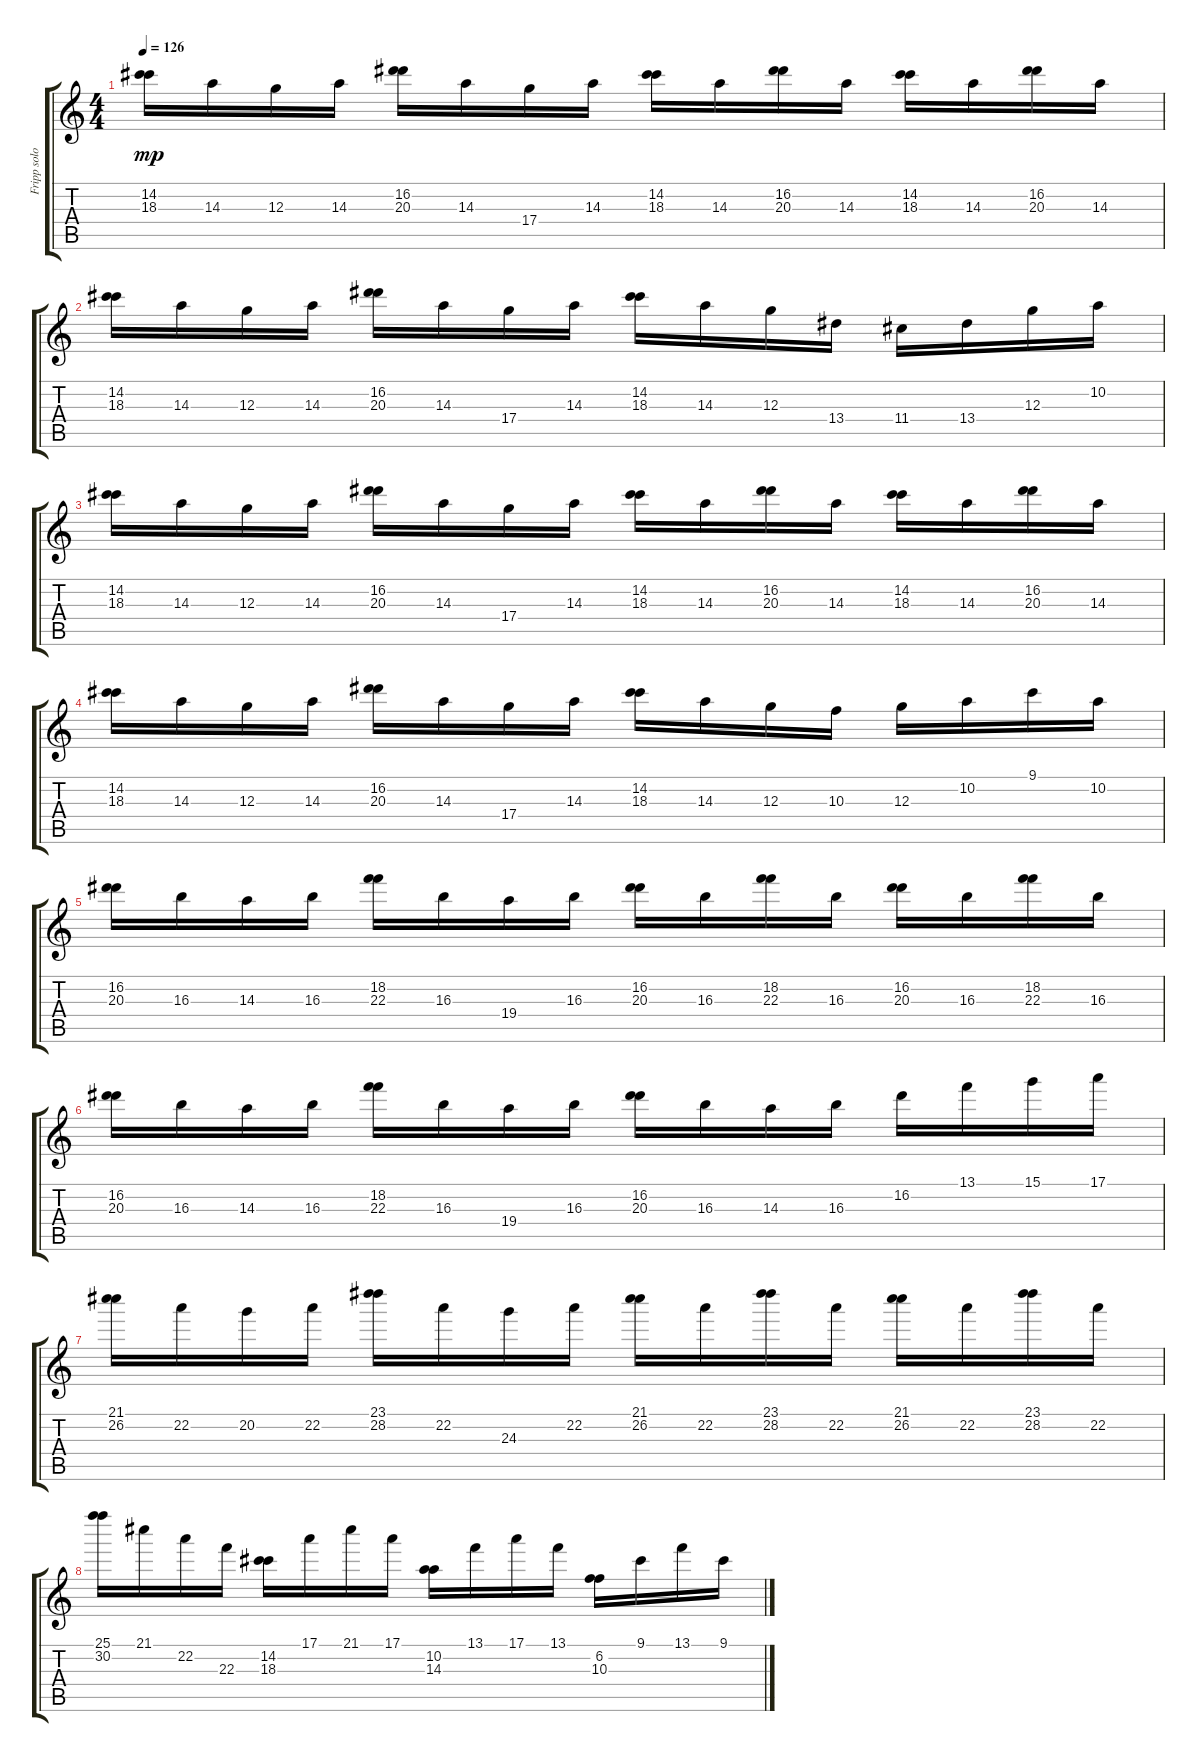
\track ("Fripp solo" "Fripp solo") {instrument acousticguitarsteel}
\staff {score tabs}
\tuning (E4 B3 G3 D3 A2 E2) {hide}
\ts (4 4)
\tempo 126
\clef g2
\ks c
(14.2 18.3).16{dy mp} 14.3.16 12.3.16 14.3.16 (16.2 20.3).16 14.3.16 17.4.16 14.3.16 (14.2 18.3).16 14.3.16 (16.2 20.3).16 14.3.16 (14.2 18.3).16 14.3.16 (16.2 20.3).16 14.3.16 |
(14.2 18.3).16 14.3.16 12.3.16 14.3.16 (16.2 20.3).16 14.3.16 17.4.16 14.3.16 (14.2 18.3).16 14.3.16 12.3.16 13.4.16 11.4.16 13.4.16 12.3.16 10.2.16 |
(14.2 18.3).16 14.3.16 12.3.16 14.3.16 (16.2 20.3).16 14.3.16 17.4.16 14.3.16 (14.2 18.3).16 14.3.16 (16.2 20.3).16 14.3.16 (14.2 18.3).16 14.3.16 (16.2 20.3).16 14.3.16 |
(14.2 18.3).16 14.3.16 12.3.16 14.3.16 (16.2 20.3).16 14.3.16 17.4.16 14.3.16 (14.2 18.3).16 14.3.16 12.3.16 10.3.16 12.3.16 10.2.16 9.1.16 10.2.16 |
(16.2 20.3).16 16.3.16 14.3.16 16.3.16 (18.2 22.3).16 16.3.16 19.4.16 16.3.16 (16.2 20.3).16 16.3.16 (18.2 22.3).16 16.3.16 (16.2 20.3).16 16.3.16 (18.2 22.3).16 16.3.16 |
(16.2 20.3).16 16.3.16 14.3.16 16.3.16 (18.2 22.3).16 16.3.16 19.4.16 16.3.16 (16.2 20.3).16 16.3.16 14.3.16 16.3.16 16.2.16 13.1.16 15.1.16 17.1.16 |
(21.1 26.2).16 22.2.16 20.2.16 22.2.16 (23.1 28.2).16 22.2.16 24.3.16 22.2.16 (21.1 26.2).16 22.2.16 (23.1 28.2).16 22.2.16 (21.1 26.2).16 22.2.16 (23.1 28.2).16 22.2.16 |
(25.1 30.2).16 21.1.16 22.2.16 22.3.16 (14.2 18.3).16 17.1.16 21.1.16 17.1.16 (10.2 14.3).16 13.1.16 17.1.16 13.1.16 (6.2 10.3).16 9.1.16 13.1.16 9.1.16
